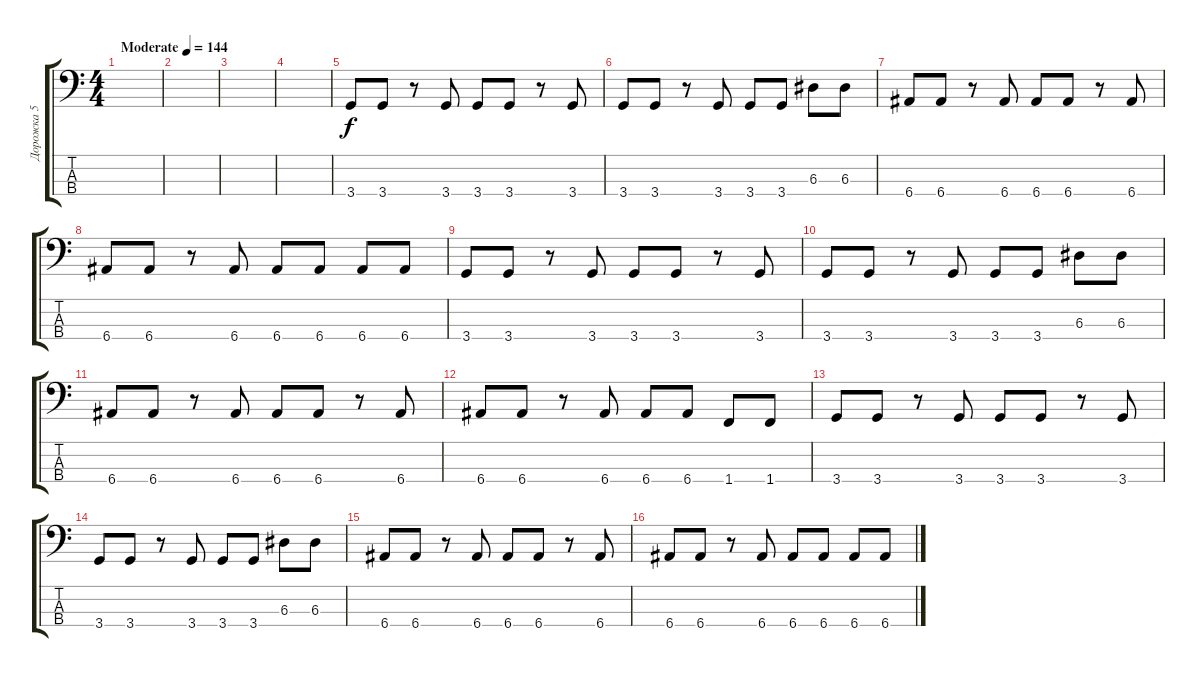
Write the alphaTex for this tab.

\track ("Дорожка 5" "Дорожка 5") {instrument electricbasspick}
\staff {score tabs}
\tuning (G2 D2 A1 E1) {hide}
\ts (4 4)
\tempo (144 "Moderate")
\clef f4
\ks c
|
|
|
|
3.4.8 3.4.8 r.8 3.4.8 3.4.8 3.4.8 r.8 3.4.8 |
3.4.8 3.4.8 r.8 3.4.8 3.4.8 3.4.8 6.3.8 6.3.8 |
6.4.8 6.4.8 r.8 6.4.8 6.4.8 6.4.8 r.8 6.4.8 |
6.4.8 6.4.8 r.8 6.4.8 6.4.8 6.4.8 6.4.8 6.4.8 |
3.4.8 3.4.8 r.8 3.4.8 3.4.8 3.4.8 r.8 3.4.8 |
3.4.8 3.4.8 r.8 3.4.8 3.4.8 3.4.8 6.3.8 6.3.8 |
6.4.8 6.4.8 r.8 6.4.8 6.4.8 6.4.8 r.8 6.4.8 |
6.4.8 6.4.8 r.8 6.4.8 6.4.8 6.4.8 1.4.8 1.4.8 |
3.4.8 3.4.8 r.8 3.4.8 3.4.8 3.4.8 r.8 3.4.8 |
3.4.8 3.4.8 r.8 3.4.8 3.4.8 3.4.8 6.3.8 6.3.8 |
6.4.8 6.4.8 r.8 6.4.8 6.4.8 6.4.8 r.8 6.4.8 |
6.4.8 6.4.8 r.8 6.4.8 6.4.8 6.4.8 6.4.8 6.4.8
